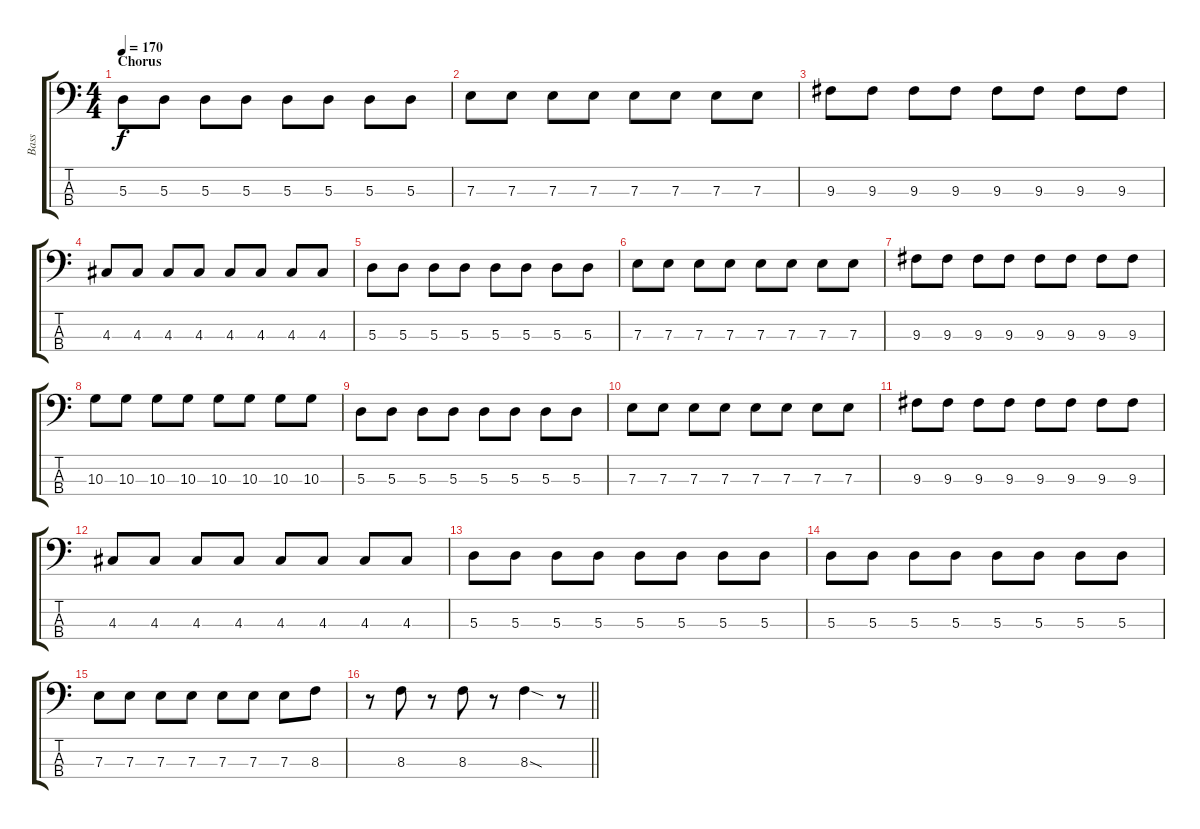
\track ("Bass" "Bass") {instrument electricbassfinger}
\staff {score tabs}
\tuning (G2 D2 A1 E1) {hide}
\ts (4 4)
\section ("" "Chorus")
\tempo 170
\clef f4
\ks c
5.3.8{dy f} 5.3.8 5.3.8 5.3.8 5.3.8 5.3.8 5.3.8 5.3.8 |
7.3.8 7.3.8 7.3.8 7.3.8 7.3.8 7.3.8 7.3.8 7.3.8 |
9.3.8 9.3.8 9.3.8 9.3.8 9.3.8 9.3.8 9.3.8 9.3.8 |
4.3.8 4.3.8 4.3.8 4.3.8 4.3.8 4.3.8 4.3.8 4.3.8 |
5.3.8 5.3.8 5.3.8 5.3.8 5.3.8 5.3.8 5.3.8 5.3.8 |
7.3.8 7.3.8 7.3.8 7.3.8 7.3.8 7.3.8 7.3.8 7.3.8 |
9.3.8 9.3.8 9.3.8 9.3.8 9.3.8 9.3.8 9.3.8 9.3.8 |
10.3.8 10.3.8 10.3.8 10.3.8 10.3.8 10.3.8 10.3.8 10.3.8 |
5.3.8 5.3.8 5.3.8 5.3.8 5.3.8 5.3.8 5.3.8 5.3.8 |
7.3.8 7.3.8 7.3.8 7.3.8 7.3.8 7.3.8 7.3.8 7.3.8 |
9.3.8 9.3.8 9.3.8 9.3.8 9.3.8 9.3.8 9.3.8 9.3.8 |
4.3.8 4.3.8 4.3.8 4.3.8 4.3.8 4.3.8 4.3.8 4.3.8 |
5.3.8 5.3.8 5.3.8 5.3.8 5.3.8 5.3.8 5.3.8 5.3.8 |
5.3.8 5.3.8 5.3.8 5.3.8 5.3.8 5.3.8 5.3.8 5.3.8 |
7.3.8 7.3.8 7.3.8 7.3.8 7.3.8 7.3.8 7.3.8 8.3.8 |
\barLineRight lightlight
r.8 8.3.8 r.8 8.3.8 r.8 8.3{sod}.4 r.8
